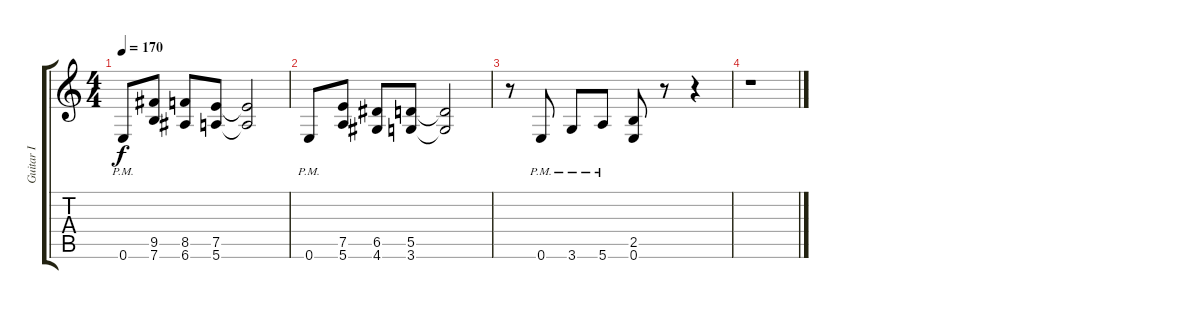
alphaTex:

\track ("Guitar I" "Guitar I") {instrument distortionguitar}
\staff {score tabs}
\tuning (E4 B3 G3 D3 A2 E2) {hide}
\ts (4 4)
\tempo 170
\clef g2
\ks c
0.6{pm}.8{dy f} (9.5 7.6).8 (8.5 6.6).8 (7.5 5.6).8 (7.5{t} 5.6{t}).2 |
0.6{pm}.8 (7.5 5.6).8 (6.5 4.6).8 (5.5 3.6).8 (5.5{t} 3.6{t}).2 |
r.8 0.6{pm}.8 3.6{pm}.8 5.6{pm}.8 (2.5 0.6).8 r.8 r.4 |
r.1
